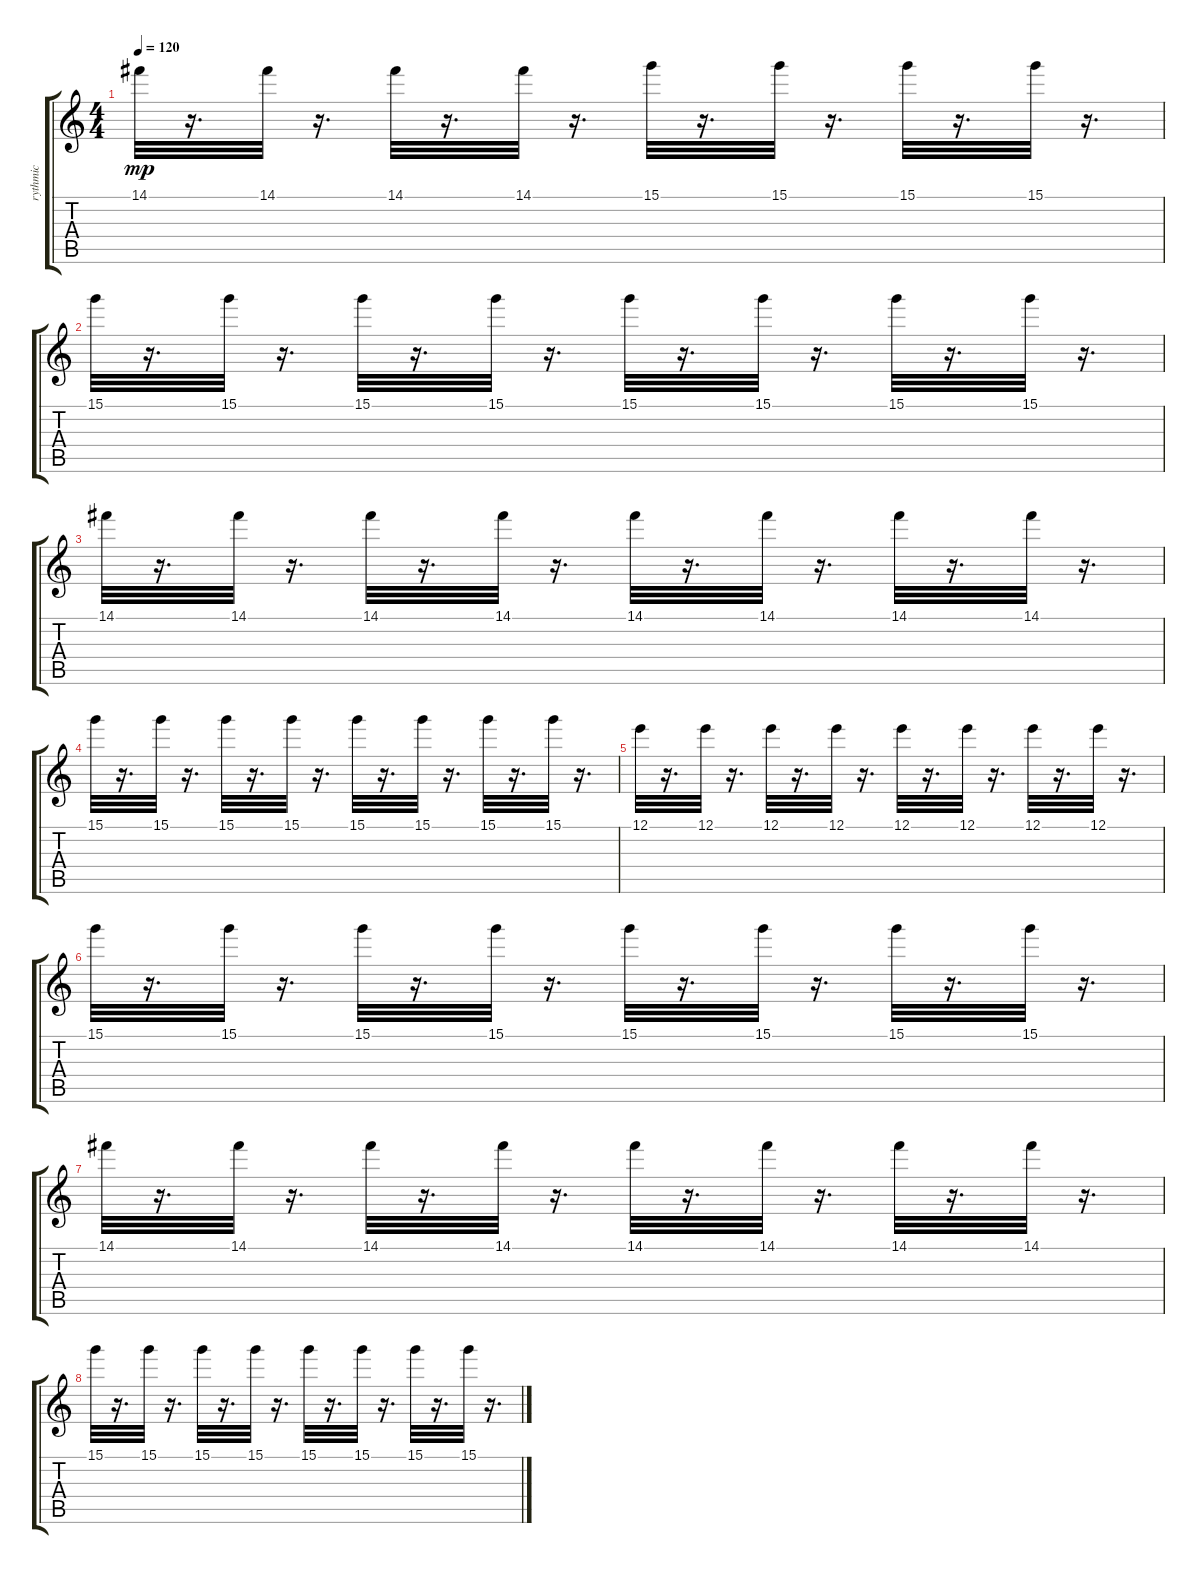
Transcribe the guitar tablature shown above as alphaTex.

\track ("rythmic" "rythmic") {instrument banjo}
\staff {score tabs}
\tuning (E4 B3 G3 D3 A2 E2) {hide}
\displaytranspose 12
\ts (4 4)
\tempo 120
\clef g2
\ks c
14.1.32{dy mp} r.16{d} 14.1.32 r.16{d} 14.1.32 r.16{d} 14.1.32 r.16{d} 15.1.32 r.16{d} 15.1.32 r.16{d} 15.1.32 r.16{d} 15.1.32 r.16{d} |
15.1.32 r.16{d} 15.1.32 r.16{d} 15.1.32 r.16{d} 15.1.32 r.16{d} 15.1.32 r.16{d} 15.1.32 r.16{d} 15.1.32 r.16{d} 15.1.32 r.16{d} |
14.1.32 r.16{d} 14.1.32 r.16{d} 14.1.32 r.16{d} 14.1.32 r.16{d} 14.1.32 r.16{d} 14.1.32 r.16{d} 14.1.32 r.16{d} 14.1.32 r.16{d} |
15.1.32 r.16{d} 15.1.32 r.16{d} 15.1.32 r.16{d} 15.1.32 r.16{d} 15.1.32 r.16{d} 15.1.32 r.16{d} 15.1.32 r.16{d} 15.1.32 r.16{d} |
12.1.32 r.16{d} 12.1.32 r.16{d} 12.1.32 r.16{d} 12.1.32 r.16{d} 12.1.32 r.16{d} 12.1.32 r.16{d} 12.1.32 r.16{d} 12.1.32 r.16{d} |
15.1.32 r.16{d} 15.1.32 r.16{d} 15.1.32 r.16{d} 15.1.32 r.16{d} 15.1.32 r.16{d} 15.1.32 r.16{d} 15.1.32 r.16{d} 15.1.32 r.16{d} |
14.1.32 r.16{d} 14.1.32 r.16{d} 14.1.32 r.16{d} 14.1.32 r.16{d} 14.1.32 r.16{d} 14.1.32 r.16{d} 14.1.32 r.16{d} 14.1.32 r.16{d} |
15.1.32 r.16{d} 15.1.32 r.16{d} 15.1.32 r.16{d} 15.1.32 r.16{d} 15.1.32 r.16{d} 15.1.32 r.16{d} 15.1.32 r.16{d} 15.1.32 r.16{d}
